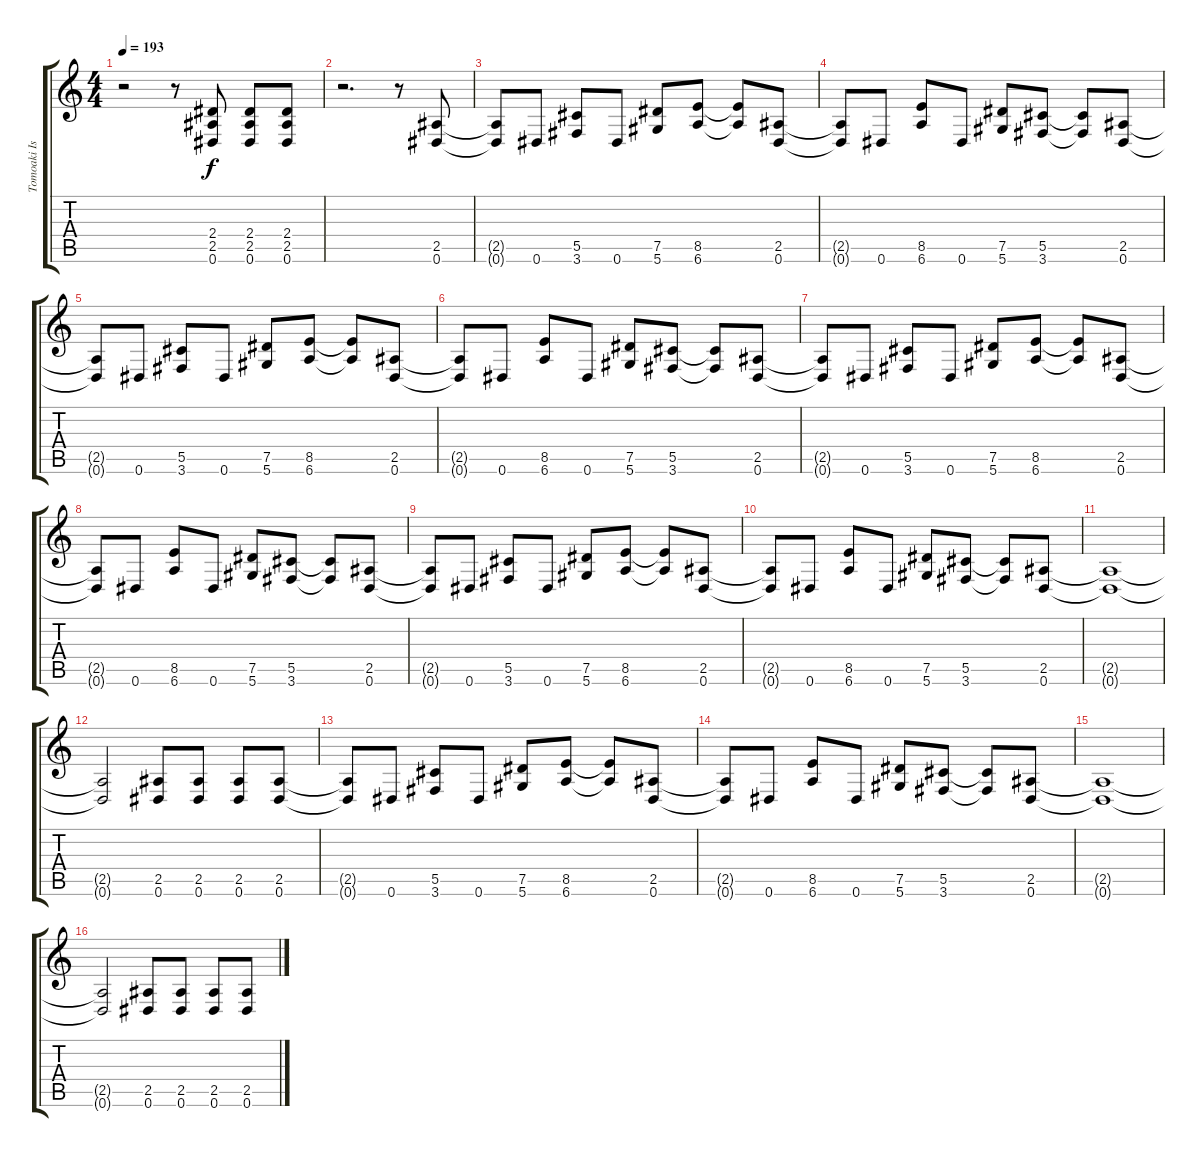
\track ("Tomoaki Ishizuka (Pata)" "Tomoaki Is") {instrument distortionguitar}
\staff {score tabs}
\tuning (Eb4 Bb3 Gb3 Db3 Ab2 Eb2) {hide}
\ts (4 4)
\tempo 193
\clef g2
\ks c
r.2{dy f} r.8 (2.4 2.5 0.6).8 (2.4 2.5 0.6).8 (2.4 2.5 0.6).8 |
r.2{d} r.8 (2.5 0.6).8 |
(2.5{t} 0.6{t}).8 0.6.8 (5.5 3.6).8 0.6.8 (7.5 5.6).8 (8.5 6.6).8 (8.5{t} 6.6{t}).8 (2.5 0.6).8 |
(2.5{t} 0.6{t}).8 0.6.8 (8.5 6.6).8 0.6.8 (7.5 5.6).8 (5.5 3.6).8 (5.5{t} 3.6{t}).8 (2.5 0.6).8 |
(2.5{t} 0.6{t}).8 0.6.8 (5.5 3.6).8 0.6.8 (7.5 5.6).8 (8.5 6.6).8 (8.5{t} 6.6{t}).8 (2.5 0.6).8 |
(2.5{t} 0.6{t}).8 0.6.8 (8.5 6.6).8 0.6.8 (7.5 5.6).8 (5.5 3.6).8 (5.5{t} 3.6{t}).8 (2.5 0.6).8 |
(2.5{t} 0.6{t}).8 0.6.8 (5.5 3.6).8 0.6.8 (7.5 5.6).8 (8.5 6.6).8 (8.5{t} 6.6{t}).8 (2.5 0.6).8 |
(2.5{t} 0.6{t}).8 0.6.8 (8.5 6.6).8 0.6.8 (7.5 5.6).8 (5.5 3.6).8 (5.5{t} 3.6{t}).8 (2.5 0.6).8 |
(2.5{t} 0.6{t}).8 0.6.8 (5.5 3.6).8 0.6.8 (7.5 5.6).8 (8.5 6.6).8 (8.5{t} 6.6{t}).8 (2.5 0.6).8 |
(2.5{t} 0.6{t}).8 0.6.8 (8.5 6.6).8 0.6.8 (7.5 5.6).8 (5.5 3.6).8 (5.5{t} 3.6{t}).8 (2.5 0.6).8 |
(2.5{t} 0.6{t}).1 |
(2.5{t} 0.6{t}).2 (2.5 0.6).8 (2.5 0.6).8 (2.5 0.6).8 (2.5 0.6).8 |
(2.5{t} 0.6{t}).8 0.6.8 (5.5 3.6).8 0.6.8 (7.5 5.6).8 (8.5 6.6).8 (8.5{t} 6.6{t}).8 (2.5 0.6).8 |
(2.5{t} 0.6{t}).8 0.6.8 (8.5 6.6).8 0.6.8 (7.5 5.6).8 (5.5 3.6).8 (5.5{t} 3.6{t}).8 (2.5 0.6).8 |
(2.5{t} 0.6{t}).1 |
(2.5{t} 0.6{t}).2 (2.5 0.6).8 (2.5 0.6).8 (2.5 0.6).8 (2.5 0.6).8
